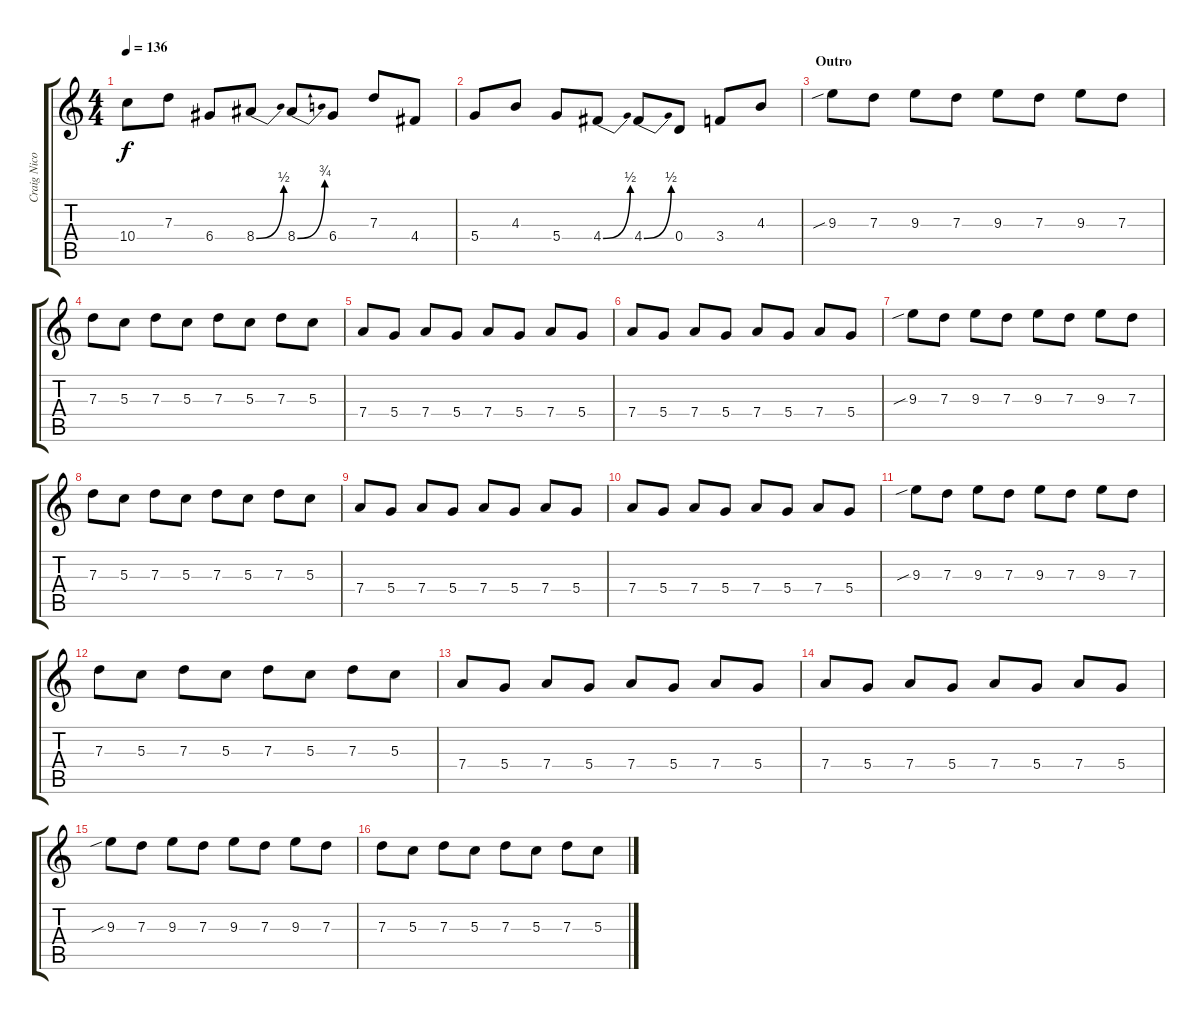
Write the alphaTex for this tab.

\track ("Craig Nicolls" "Craig Nico") {instrument distortionguitar}
\staff {score tabs}
\tuning (E4 B3 G3 D3 A2 E2) {hide}
\ts (4 4)
\tempo 136
\clef g2
\ks c
10.4{t}.8{dy f} 7.3.8 6.4.8 8.4{be (bend 0 0 60 2)}.8 8.4{be (bend 0 0 60 3)}.8 6.4.8 7.3.8 4.4.8 |
5.4.8 4.3.8 5.4.8 4.4{be (bend 0 0 60 2)}.8 4.4{be (bend 0 0 60 2)}.8 0.4.8 3.4.8 4.3.8 |
\section ("" "Outro")
9.3{sib}.8 7.3.8 9.3.8 7.3.8 9.3.8 7.3.8 9.3.8 7.3.8 |
7.3.8 5.3.8 7.3.8 5.3.8 7.3.8 5.3.8 7.3.8 5.3.8 |
7.4.8 5.4.8 7.4.8 5.4.8 7.4.8 5.4.8 7.4.8 5.4.8 |
7.4.8 5.4.8 7.4.8 5.4.8 7.4.8 5.4.8 7.4.8 5.4.8 |
9.3{sib}.8 7.3.8 9.3.8 7.3.8 9.3.8 7.3.8 9.3.8 7.3.8 |
7.3.8 5.3.8 7.3.8 5.3.8 7.3.8 5.3.8 7.3.8 5.3.8 |
7.4.8 5.4.8 7.4.8 5.4.8 7.4.8 5.4.8 7.4.8 5.4.8 |
7.4.8 5.4.8 7.4.8 5.4.8 7.4.8 5.4.8 7.4.8 5.4.8 |
9.3{sib}.8 7.3.8 9.3.8 7.3.8 9.3.8 7.3.8 9.3.8 7.3.8 |
7.3.8 5.3.8 7.3.8 5.3.8 7.3.8 5.3.8 7.3.8 5.3.8 |
7.4.8 5.4.8 7.4.8 5.4.8 7.4.8 5.4.8 7.4.8 5.4.8 |
7.4.8 5.4.8 7.4.8 5.4.8 7.4.8 5.4.8 7.4.8 5.4.8 |
9.3{sib}.8 7.3.8 9.3.8 7.3.8 9.3.8 7.3.8 9.3.8 7.3.8 |
7.3.8 5.3.8 7.3.8 5.3.8 7.3.8 5.3.8 7.3.8 5.3.8
